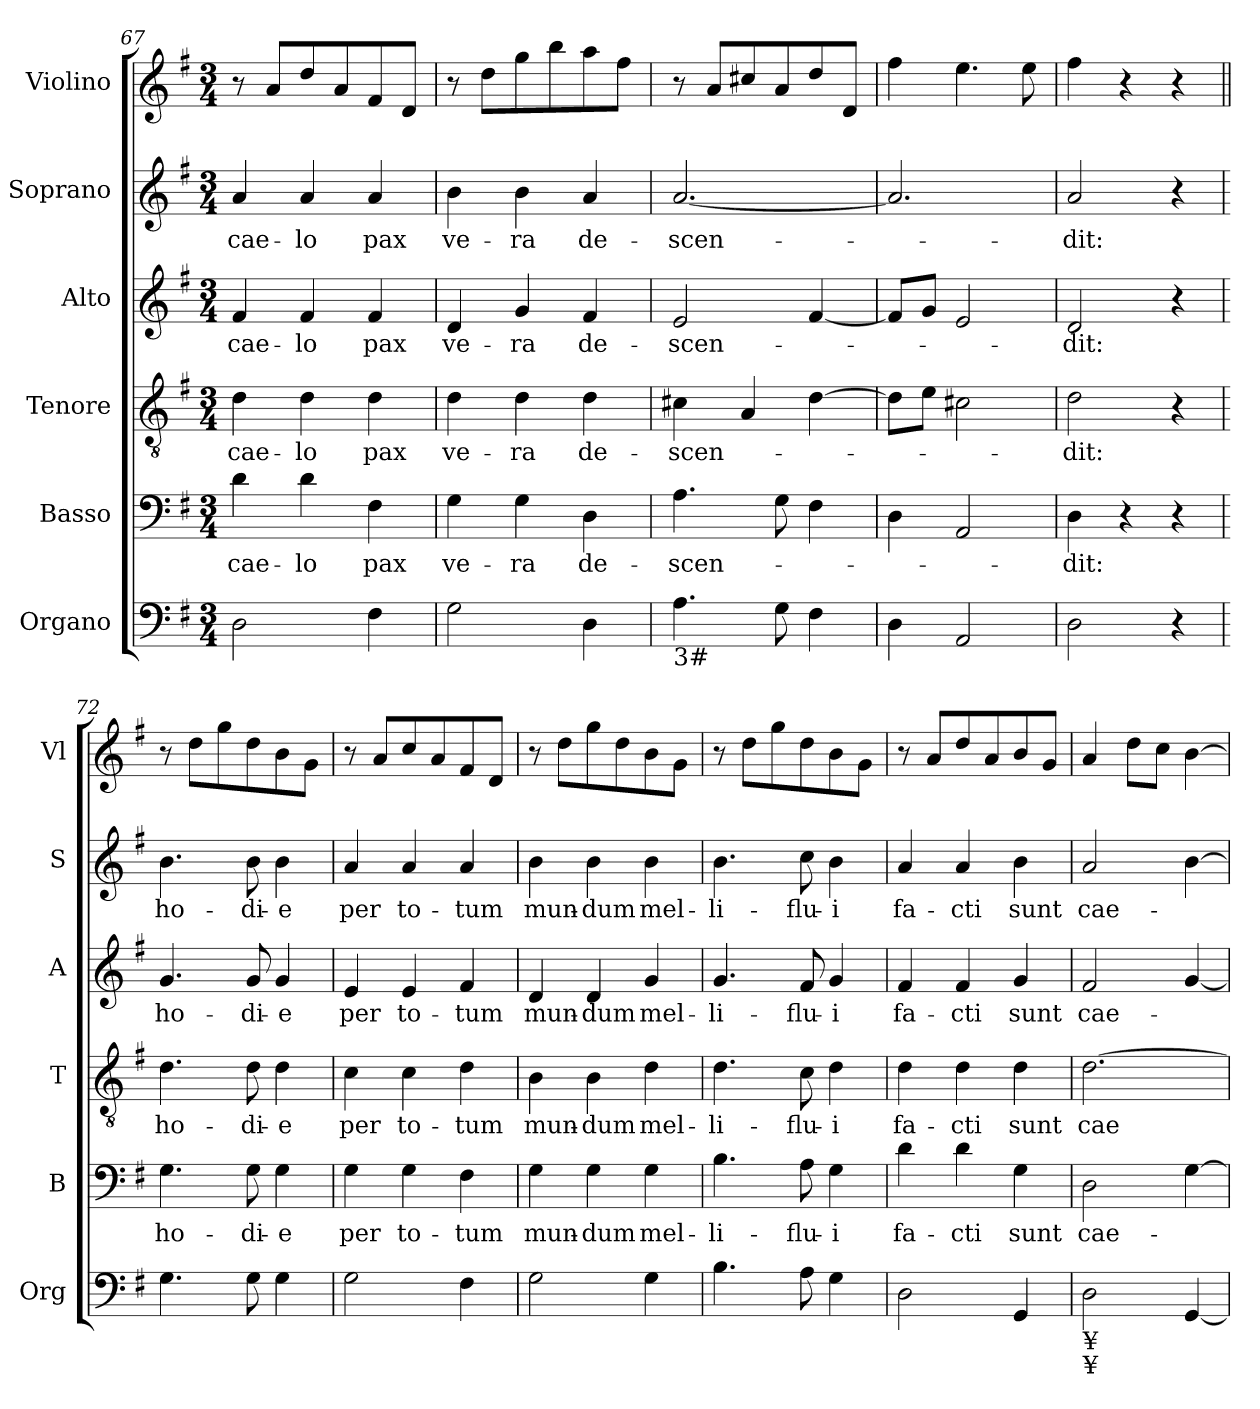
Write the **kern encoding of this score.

**kern	**kern	**text	**kern	**text	**kern	**text	**kern	**text	**kern
*part6	*part5	*part5	*part4	*part4	*part3	*part3	*part2	*part2	*part1
*staff6	*staff5	*staff5	*staff4	*staff4	*staff3	*staff3	*staff2	*staff2	*staff1
*I"Organo	*I"Basso	*	*I"Tenore	*	*I"Alto	*	*I"Soprano	*	*I"Violino
*I'Org	*I'B	*	*I'T	*	*I'A	*	*I'S	*	*I'Vl
*clefF4	*clefF4	*	*clefGv2	*	*clefG2	*	*clefG2	*	*clefG2
*k[f#]	*k[f#]	*	*k[f#]	*	*k[f#]	*	*k[f#]	*	*k[f#]
*G:	*G:	*	*G:	*	*G:	*	*G:	*	*G:
*M3/4	*M3/4	*	*M3/4	*	*M3/4	*	*M3/4	*	*M3/4
=67	=67	=67	=67	=67	=67	=67	=67	=67	=67
!	!	!LO:LY:b:cj	!	!LO:LY:b:cj	!	!LO:LY:b:cj	!	!LO:LY:b:cj	!
2D\	4d\	cae-	4d\	cae-	4f#/	cae-	4a/	cae-	8r
.	.	.	.	.	.	.	.	.	8a/L
!	!	!LO:LY:b:cj	!	!LO:LY:b:cj	!	!LO:LY:b:cj	!	!LO:LY:b:cj	!
.	4d\	-lo	4d\	-lo	4f#/	-lo	4a/	-lo	8dd/
.	.	.	.	.	.	.	.	.	8a/
!	!	!LO:LY:b:cj	!	!LO:LY:b:cj	!	!LO:LY:b:cj	!	!LO:LY:b:cj	!
4F#\	4F#\	pax	4d\	pax	4f#/	pax	4a/	pax	8f#/
.	.	.	.	.	.	.	.	.	8d/J
=68	=68	=68	=68	=68	=68	=68	=68	=68	=68
!	!	!LO:LY:b:cj	!	!LO:LY:b:cj	!	!LO:LY:b:cj	!	!LO:LY:b:cj	!
2G\	4G\	ve-	4d\	ve-	4d/	ve-	4b\	ve-	8r
.	.	.	.	.	.	.	.	.	8dd\L
!	!	!LO:LY:b:cj	!	!LO:LY:b:cj	!	!LO:LY:b:cj	!	!LO:LY:b:cj	!
.	4G\	-ra	4d\	-ra	4g/	-ra	4b\	-ra	8gg\
.	.	.	.	.	.	.	.	.	8bb\
!	!	!LO:LY:b:cj	!	!LO:LY:b:cj	!	!LO:LY:b:cj	!	!LO:LY:b:cj	!
4D\	4D\	de-	4d\	de-	4f#/	de-	4a/	de-	8aa\
.	.	.	.	.	.	.	.	.	8ff#\J
=69	=69	=69	=69	=69	=69	=69	=69	=69	=69
!LO:TX:b:t=3#	!	!	!	!	!	!	!	!	!
!	!	!LO:LY:b:cj	!	!LO:LY:b:cj	!	!LO:LY:b:cj	!	!LO:LY:b:cj	!
4.A\	4.A\	-scen-	4c#X\	-scen-	2e/	-scen-	[<2.a/	-scen-	8r
.	.	.	.	.	.	.	.	.	8a/L
.	.	.	4A/	.	.	.	.	.	8cc#X/
8G\	8G\	.	.	.	.	.	.	.	8a/
4F#\	4F#\	.	[>4d\	.	[<4f#/	.	.	.	8dd/
.	.	.	.	.	.	.	.	.	8d/J
=70	=70	=70	=70	=70	=70	=70	=70	=70	=70
4D\	4D\	.	8d\L]	.	8f#/L]	.	2.a/]	.	4ff#\
.	.	.	8e\J	.	8g/J	.	.	.	.
2AA/	2AA/	.	2c#X\	.	2e/	.	.	.	4.ee\
.	.	.	.	.	.	.	.	.	8ee\
!!LO:LB:g=z
=71	=71	=71	=71	=71	=71	=71	=71	=71	=71
!	!	!LO:LY:b:cj	!	!LO:LY:b:cj	!	!LO:LY:b:cj	!	!LO:LY:b:cj	!
2D\	4D\	-dit:	2d\	-dit:	2d/	-dit:	2a/	-dit:	4ff#\
.	4r	.	.	.	.	.	.	.	4r
4r	4r	.	4r	.	4r	.	4r	.	4r
=72	=72	=72||	=72	=72||	=72	=72||	=72	=72||	=72||
!	!	!LO:LY:b:cj	!	!LO:LY:b:cj	!	!LO:LY:b:cj	!	!LO:LY:b:cj	!
4.G\	4.G\	ho-	4.d\	ho-	4.g/	ho-	4.b\	ho-	8r
.	.	.	.	.	.	.	.	.	8dd\L
.	.	.	.	.	.	.	.	.	8gg\
!	!	!LO:LY:b:cj	!	!LO:LY:b:cj	!	!LO:LY:b:cj	!	!LO:LY:b:cj	!
8G\	8G\	-di-	8d\	-di-	8g/	-di-	8b\	-di-	8dd\
!	!	!LO:LY:b:cj	!	!LO:LY:b:cj	!	!LO:LY:b:cj	!	!LO:LY:b:cj	!
4G\	4G\	-e	4d\	-e	4g/	-e	4b\	-e	8b\
.	.	.	.	.	.	.	.	.	8g\J
=73	=73	=73	=73	=73	=73	=73	=73	=73	=73
!	!	!LO:LY:b:cj	!	!LO:LY:b:cj	!	!LO:LY:b:cj	!	!LO:LY:b:cj	!
2G<\	4G\	per	4c\	per	4e/	per	4a/	per	8r
.	.	.	.	.	.	.	.	.	8a/L
!	!	!LO:LY:b:cj	!	!LO:LY:b:cj	!	!LO:LY:b:cj	!	!LO:LY:b:cj	!
.	4G\	to-	4c\	to-	4e/	to-	4a/	to-	8cc/
.	.	.	.	.	.	.	.	.	8a/
!	!	!LO:LY:b:cj	!	!LO:LY:b:cj	!	!LO:LY:b:cj	!	!LO:LY:b:cj	!
4F#\	4F#\	-tum	4d\	-tum	4f#/	-tum	4a/	-tum	8f#/
.	.	.	.	.	.	.	.	.	8d/J
=74	=74	=74	=74	=74	=74	=74	=74	=74	=74
!	!	!LO:LY:b:cj	!	!LO:LY:b:cj	!	!LO:LY:b:cj	!	!LO:LY:b:cj	!
2G\	4G\	mun-	4B\	mun-	4d/	mun-	4b\	mun-	8r
.	.	.	.	.	.	.	.	.	8dd\L
!	!	!LO:LY:b:cj	!	!LO:LY:b:cj	!	!LO:LY:b:cj	!	!LO:LY:b:cj	!
.	4G\	-dum	4B\	-dum	4d/	-dum	4b\	-dum	8gg\
.	.	.	.	.	.	.	.	.	8dd\
!	!	!LO:LY:b:cj	!	!LO:LY:b:cj	!	!LO:LY:b:cj	!	!LO:LY:b:cj	!
4G\	4G\	mel-	4d\	mel-	4g/	mel-	4b\	mel-	8b\
.	.	.	.	.	.	.	.	.	8g\J
=75	=75	=75	=75	=75	=75	=75	=75	=75	=75
!	!	!LO:LY:b:cj	!	!LO:LY:b:cj	!	!LO:LY:b:cj	!	!LO:LY:b:cj	!
4.B\	4.B\	-li-	4.d\	-li-	4.g/	-li-	4.b\	-li-	8r
.	.	.	.	.	.	.	.	.	8dd\L
.	.	.	.	.	.	.	.	.	8gg\
!	!	!LO:LY:b:cj	!	!LO:LY:b:cj	!	!LO:LY:b:cj	!	!LO:LY:b:cj	!
8A\	8A\	-flu-	8c\	-flu-	8f#/	-flu-	8cc\	-flu-	8dd\
!	!	!LO:LY:b:rj	!	!LO:LY:b:rj	!	!LO:LY:b:rj	!	!LO:LY:b:rj	!
4G\	4G\	-i	4d\	-i	4g/	-i	4b\	-i	8b\
.	.	.	.	.	.	.	.	.	8g\J
=76	=76	=76	=76	=76	=76	=76	=76	=76	=76
!	!	!LO:LY:b:cj	!	!LO:LY:b:cj	!	!LO:LY:b:cj	!	!LO:LY:b:cj	!
2D\	4d\	fa-	4d\	fa-	4f#/	fa-	4a/	fa-	8r
.	.	.	.	.	.	.	.	.	8a/L
!	!	!LO:LY:b:cj	!	!LO:LY:b:cj	!	!LO:LY:b:cj	!	!LO:LY:b:cj	!
.	4d\	-cti	4d\	-cti	4f#/	-cti	4a/	-cti	8dd/
.	.	.	.	.	.	.	.	.	8a/
!	!	!LO:LY:b:cj	!	!LO:LY:b:cj	!	!LO:LY:b:cj	!	!LO:LY:b:cj	!
4GG/	4G\	sunt	4d\	sunt	4g/	sunt	4b\	sunt	8b/
.	.	.	.	.	.	.	.	.	8g/J
!!LO:PB:g=z
=77	=77	=77	=77	=77	=77	=77	=77	=77	=77
!LO:TX:b:t=¥	!	!	!	!	!	!	!	!	!
!LO:TX:b:t=¥	!	!	!	!	!	!	!	!	!
!	!	!LO:LY:b:cj	!	!LO:LY:b:cj	!	!LO:LY:b:cj	!	!LO:LY:b:cj	!
2D\	2D\	cae-	[>2.d\	cae-	2f#/	cae-	2a/	cae-	4a/
.	.	.	.	.	.	.	.	.	8dd\L
.	.	.	.	.	.	.	.	.	8cc\J
[<4GG/	[>4G\	.	.	.	[<4g/	.	[>4b\	.	[>4b\
=	=	=	=	=	=	=	=	=	=
*-	*-	*-	*-	*-	*-	*-	*-	*-	*-
